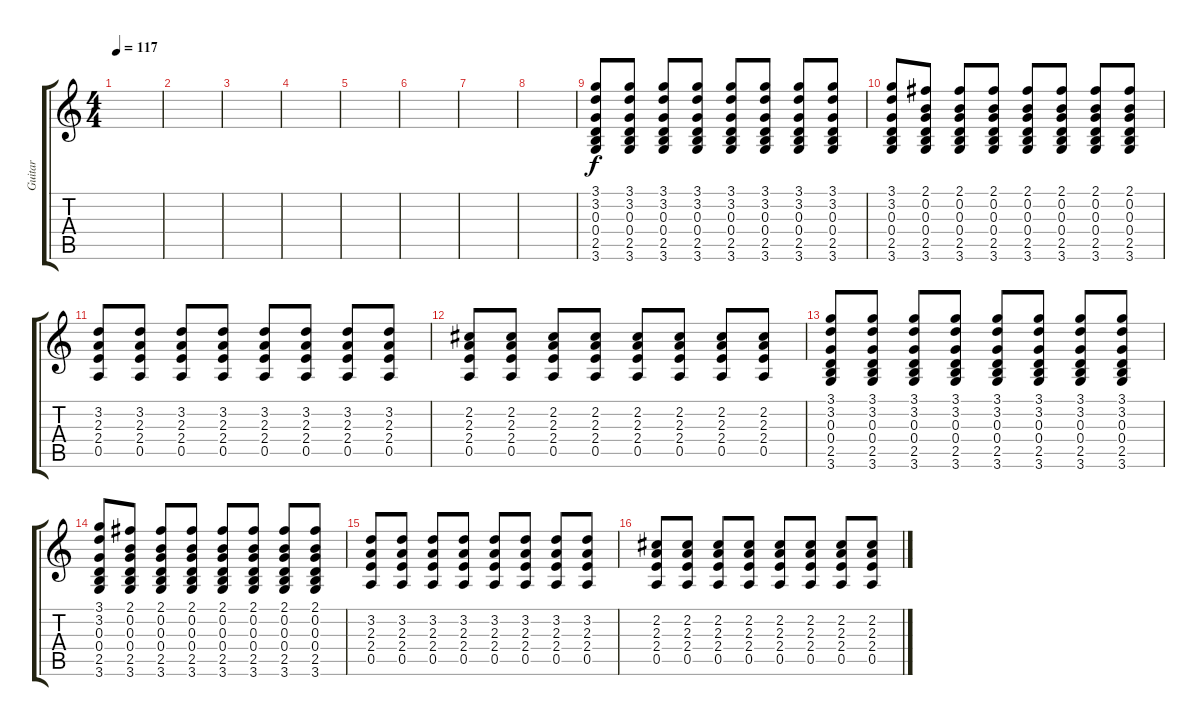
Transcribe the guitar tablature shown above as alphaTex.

\track ("Guitar" "Guitar") {instrument electricguitarjazz}
\staff {score tabs}
\tuning (E4 B3 G3 D3 A2 E2) {hide}
\ts (4 4)
\tempo 117
\clef g2
\ks c
|
|
|
|
|
|
|
|
(3.1 3.2 0.3 0.4 2.5 3.6).8 (3.1 3.2 0.3 0.4 2.5 3.6).8 (3.1 3.2 0.3 0.4 2.5 3.6).8 (3.1 3.2 0.3 0.4 2.5 3.6).8 (3.1 3.2 0.3 0.4 2.5 3.6).8 (3.1 3.2 0.3 0.4 2.5 3.6).8 (3.1 3.2 0.3 0.4 2.5 3.6).8 (3.1 3.2 0.3 0.4 2.5 3.6).8 |
(3.1 3.2 0.3 0.4 2.5 3.6).8 (2.1 0.2 0.3 0.4 2.5 3.6).8 (2.1 0.2 0.3 0.4 2.5 3.6).8 (2.1 0.2 0.3 0.4 2.5 3.6).8 (2.1 0.2 0.3 0.4 2.5 3.6).8 (2.1 0.2 0.3 0.4 2.5 3.6).8 (2.1 0.2 0.3 0.4 2.5 3.6).8 (2.1 0.2 0.3 0.4 2.5 3.6).8 |
(3.2 2.3 2.4 0.5).8 (3.2 2.3 2.4 0.5).8 (3.2 2.3 2.4 0.5).8 (3.2 2.3 2.4 0.5).8 (3.2 2.3 2.4 0.5).8 (3.2 2.3 2.4 0.5).8 (3.2 2.3 2.4 0.5).8 (3.2 2.3 2.4 0.5).8 |
(2.2 2.3 2.4 0.5).8 (2.2 2.3 2.4 0.5).8 (2.2 2.3 2.4 0.5).8 (2.2 2.3 2.4 0.5).8 (2.2 2.3 2.4 0.5).8 (2.2 2.3 2.4 0.5).8 (2.2 2.3 2.4 0.5).8 (2.2 2.3 2.4 0.5).8 |
(3.1 3.2 0.3 0.4 2.5 3.6).8 (3.1 3.2 0.3 0.4 2.5 3.6).8 (3.1 3.2 0.3 0.4 2.5 3.6).8 (3.1 3.2 0.3 0.4 2.5 3.6).8 (3.1 3.2 0.3 0.4 2.5 3.6).8 (3.1 3.2 0.3 0.4 2.5 3.6).8 (3.1 3.2 0.3 0.4 2.5 3.6).8 (3.1 3.2 0.3 0.4 2.5 3.6).8 |
(3.1 3.2 0.3 0.4 2.5 3.6).8 (2.1 0.2 0.3 0.4 2.5 3.6).8 (2.1 0.2 0.3 0.4 2.5 3.6).8 (2.1 0.2 0.3 0.4 2.5 3.6).8 (2.1 0.2 0.3 0.4 2.5 3.6).8 (2.1 0.2 0.3 0.4 2.5 3.6).8 (2.1 0.2 0.3 0.4 2.5 3.6).8 (2.1 0.2 0.3 0.4 2.5 3.6).8 |
(3.2 2.3 2.4 0.5).8 (3.2 2.3 2.4 0.5).8 (3.2 2.3 2.4 0.5).8 (3.2 2.3 2.4 0.5).8 (3.2 2.3 2.4 0.5).8 (3.2 2.3 2.4 0.5).8 (3.2 2.3 2.4 0.5).8 (3.2 2.3 2.4 0.5).8 |
(2.2 2.3 2.4 0.5).8 (2.2 2.3 2.4 0.5).8 (2.2 2.3 2.4 0.5).8 (2.2 2.3 2.4 0.5).8 (2.2 2.3 2.4 0.5).8 (2.2 2.3 2.4 0.5).8 (2.2 2.3 2.4 0.5).8 (2.2 2.3 2.4 0.5).8
